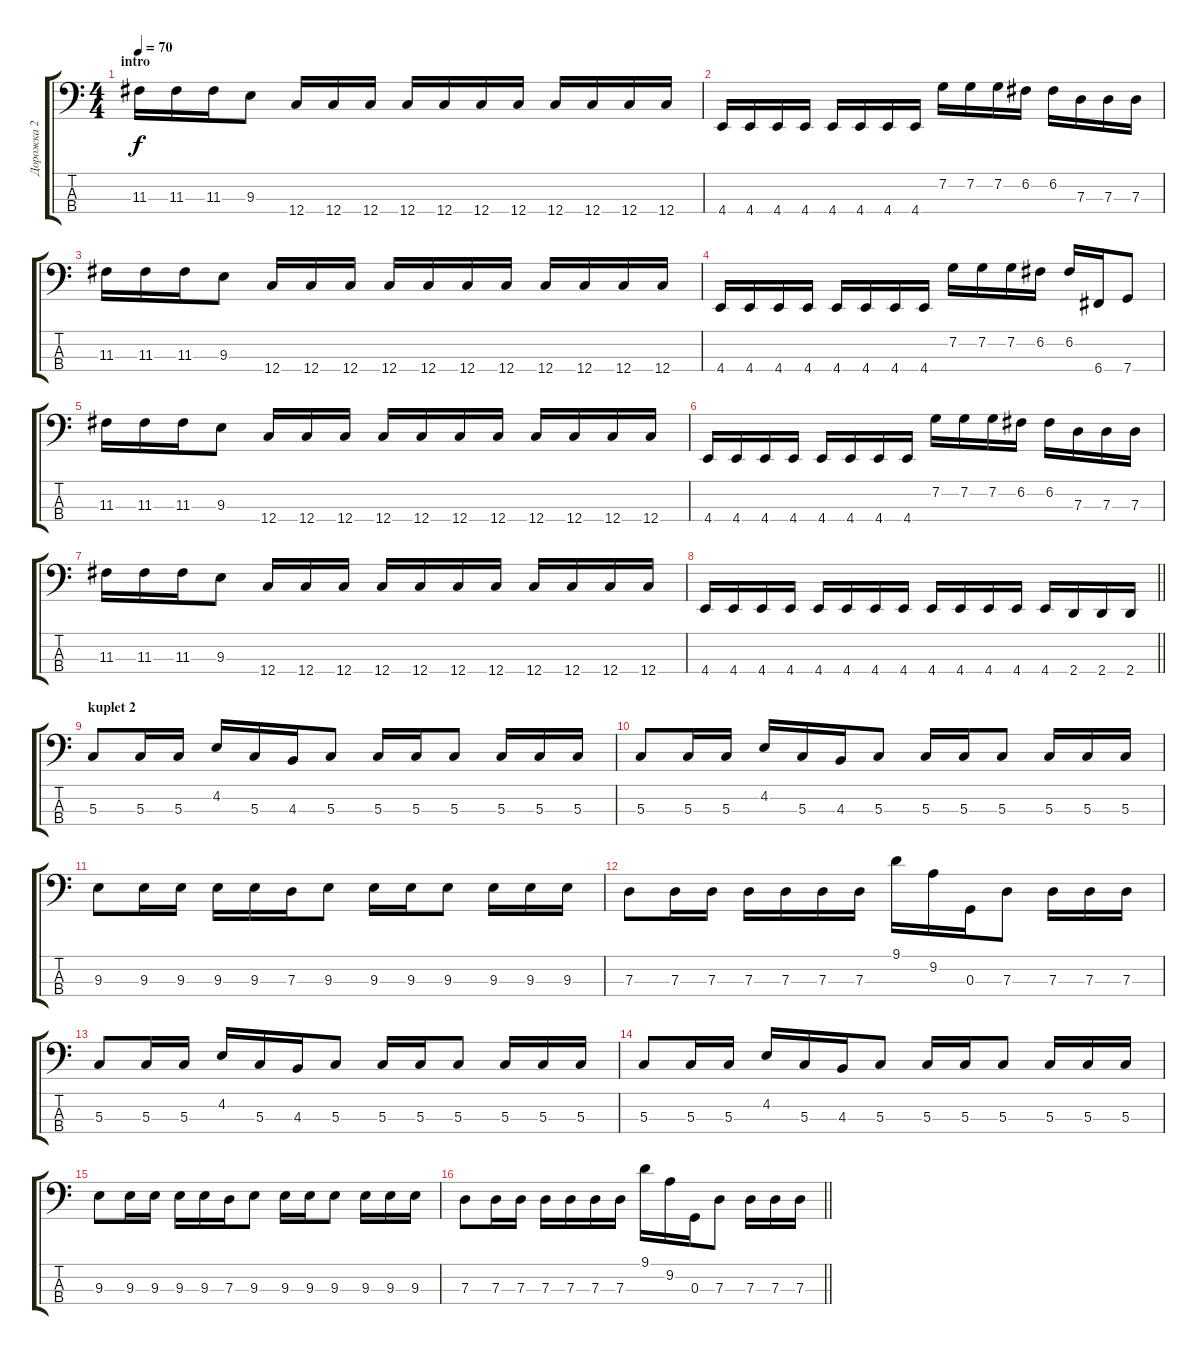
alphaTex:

\track ("Дорожка 2" "Дорожка 2") {instrument electricbasspick}
\staff {score tabs}
\tuning (F2 C2 G1 C1) {hide}
\ts (4 4)
\section ("" "intro")
\tempo 70
\clef f4
\ks c
11.3.16{dy f} 11.3.16 11.3.16 9.3.8 12.4.16 12.4.16 12.4.16 12.4.16 12.4.16 12.4.16 12.4.16 12.4.16 12.4.16 12.4.16 12.4.16 |
4.4.16 4.4.16 4.4.16 4.4.16 4.4.16 4.4.16 4.4.16 4.4.16 7.2.16 7.2.16 7.2.16 6.2.16 6.2.16 7.3.16 7.3.16 7.3.16 |
11.3.16 11.3.16 11.3.16 9.3.8 12.4.16 12.4.16 12.4.16 12.4.16 12.4.16 12.4.16 12.4.16 12.4.16 12.4.16 12.4.16 12.4.16 |
4.4.16 4.4.16 4.4.16 4.4.16 4.4.16 4.4.16 4.4.16 4.4.16 7.2.16 7.2.16 7.2.16 6.2.16 6.2.16 6.4.16 7.4.8 |
11.3.16 11.3.16 11.3.16 9.3.8 12.4.16 12.4.16 12.4.16 12.4.16 12.4.16 12.4.16 12.4.16 12.4.16 12.4.16 12.4.16 12.4.16 |
4.4.16 4.4.16 4.4.16 4.4.16 4.4.16 4.4.16 4.4.16 4.4.16 7.2.16 7.2.16 7.2.16 6.2.16 6.2.16 7.3.16 7.3.16 7.3.16 |
11.3.16 11.3.16 11.3.16 9.3.8 12.4.16 12.4.16 12.4.16 12.4.16 12.4.16 12.4.16 12.4.16 12.4.16 12.4.16 12.4.16 12.4.16 |
\barLineRight lightlight
4.4.16 4.4.16 4.4.16 4.4.16 4.4.16 4.4.16 4.4.16 4.4.16 4.4.16 4.4.16 4.4.16 4.4.16 4.4.16 2.4.16 2.4.16 2.4.16 |
\section ("" "kuplet 2")
5.3.8 5.3.16 5.3.16 4.2.16 5.3.16 4.3.16 5.3.8 5.3.16 5.3.16 5.3.8 5.3.16 5.3.16 5.3.16 |
5.3.8 5.3.16 5.3.16 4.2.16 5.3.16 4.3.16 5.3.8 5.3.16 5.3.16 5.3.8 5.3.16 5.3.16 5.3.16 |
9.3.8 9.3.16 9.3.16 9.3.16 9.3.16 7.3.16 9.3.8 9.3.16 9.3.16 9.3.8 9.3.16 9.3.16 9.3.16 |
7.3.8 7.3.16 7.3.16 7.3.16 7.3.16 7.3.16 7.3.16 9.1.16 9.2.16 0.3.16 7.3.8 7.3.16 7.3.16 7.3.16 |
5.3.8 5.3.16 5.3.16 4.2.16 5.3.16 4.3.16 5.3.8 5.3.16 5.3.16 5.3.8 5.3.16 5.3.16 5.3.16 |
5.3.8 5.3.16 5.3.16 4.2.16 5.3.16 4.3.16 5.3.8 5.3.16 5.3.16 5.3.8 5.3.16 5.3.16 5.3.16 |
9.3.8 9.3.16 9.3.16 9.3.16 9.3.16 7.3.16 9.3.8 9.3.16 9.3.16 9.3.8 9.3.16 9.3.16 9.3.16 |
\barLineRight lightlight
7.3.8 7.3.16 7.3.16 7.3.16 7.3.16 7.3.16 7.3.16 9.1.16 9.2.16 0.3.16 7.3.8 7.3.16 7.3.16 7.3.16
